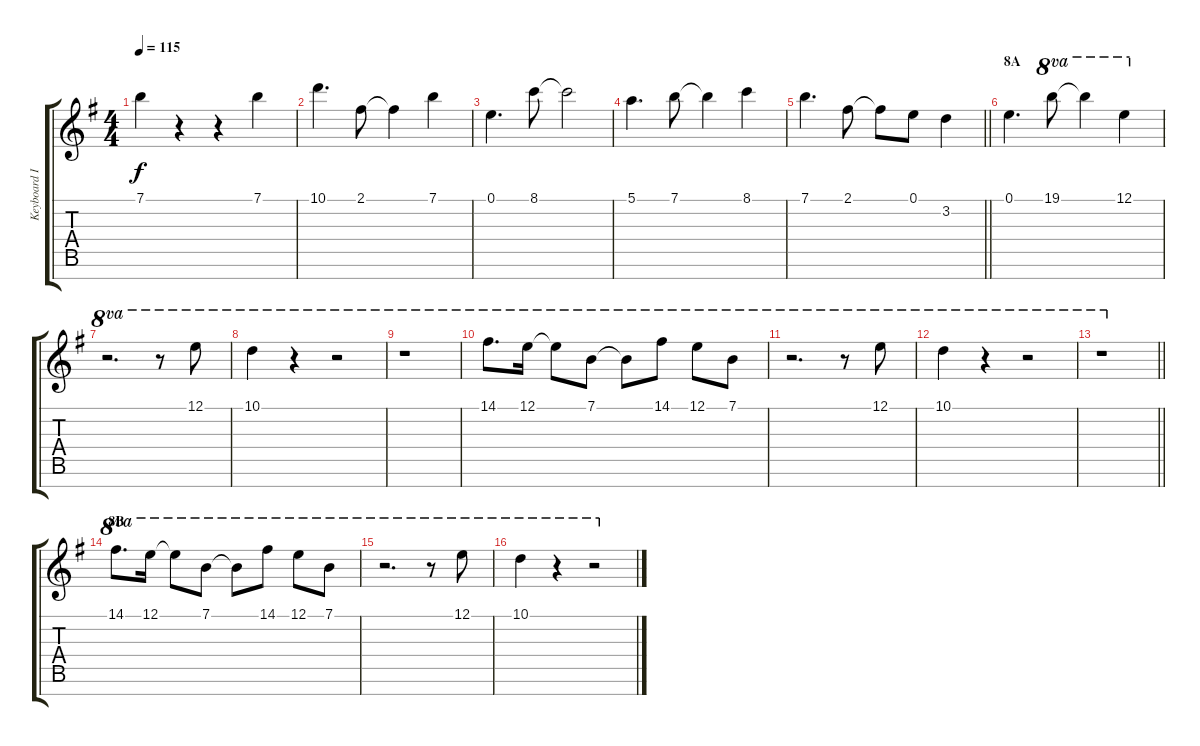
\track ("Keyboard III" "Keyboard I") {instrument vibraphone}
\staff {score tabs}
\tuning (E5 B4 G4 D4 A3 E3 B2) {hide}
\ts (4 4)
\tempo 115
\clef g2
\ks g
7.1.4{dy f} r.4 r.4 7.1.4 |
10.1.4{d} 2.1.8 2.1{t}.4 7.1.4 |
0.1.4{d} 8.1.8 8.1{t}.2 |
5.1.4{d} 7.1.8 7.1{t}.4 8.1.4 |
\barLineRight lightlight
7.1.4{d} 2.1.8 2.1{t}.8 0.1.8 3.2.4 |
\section ("" "8A")
0.1.4{d} 19.1.8{ot 8va} 19.1{t}.4{ot 8va} 12.1.4{ot 8va} |
r.2{d ot 8va} r.8{ot 8va} 12.1.8{ot 8va} |
10.1.4{ot 8va} r.4{ot 8va} r.2{ot 8va} |
r.1{ot 8va} |
14.1.8{d ot 8va} 12.1.16{ot 8va} 12.1{t}.8{ot 8va} 7.1.8{ot 8va} 7.1{t}.8{ot 8va} 14.1.8{ot 8va} 12.1.8{ot 8va} 7.1.8{ot 8va} |
r.2{d ot 8va} r.8{ot 8va} 12.1.8{ot 8va} |
10.1.4{ot 8va} r.4{ot 8va} r.2{ot 8va} |
\barLineRight lightlight
r.1{ot 8va} |
\section ("" "8B")
14.1.8{d ot 8va} 12.1.16{ot 8va} 12.1{t}.8{ot 8va} 7.1.8{ot 8va} 7.1{t}.8{ot 8va} 14.1.8{ot 8va} 12.1.8{ot 8va} 7.1.8{ot 8va} |
r.2{d ot 8va} r.8{ot 8va} 12.1.8{ot 8va} |
10.1.4{ot 8va} r.4{ot 8va} r.2{ot 8va}
